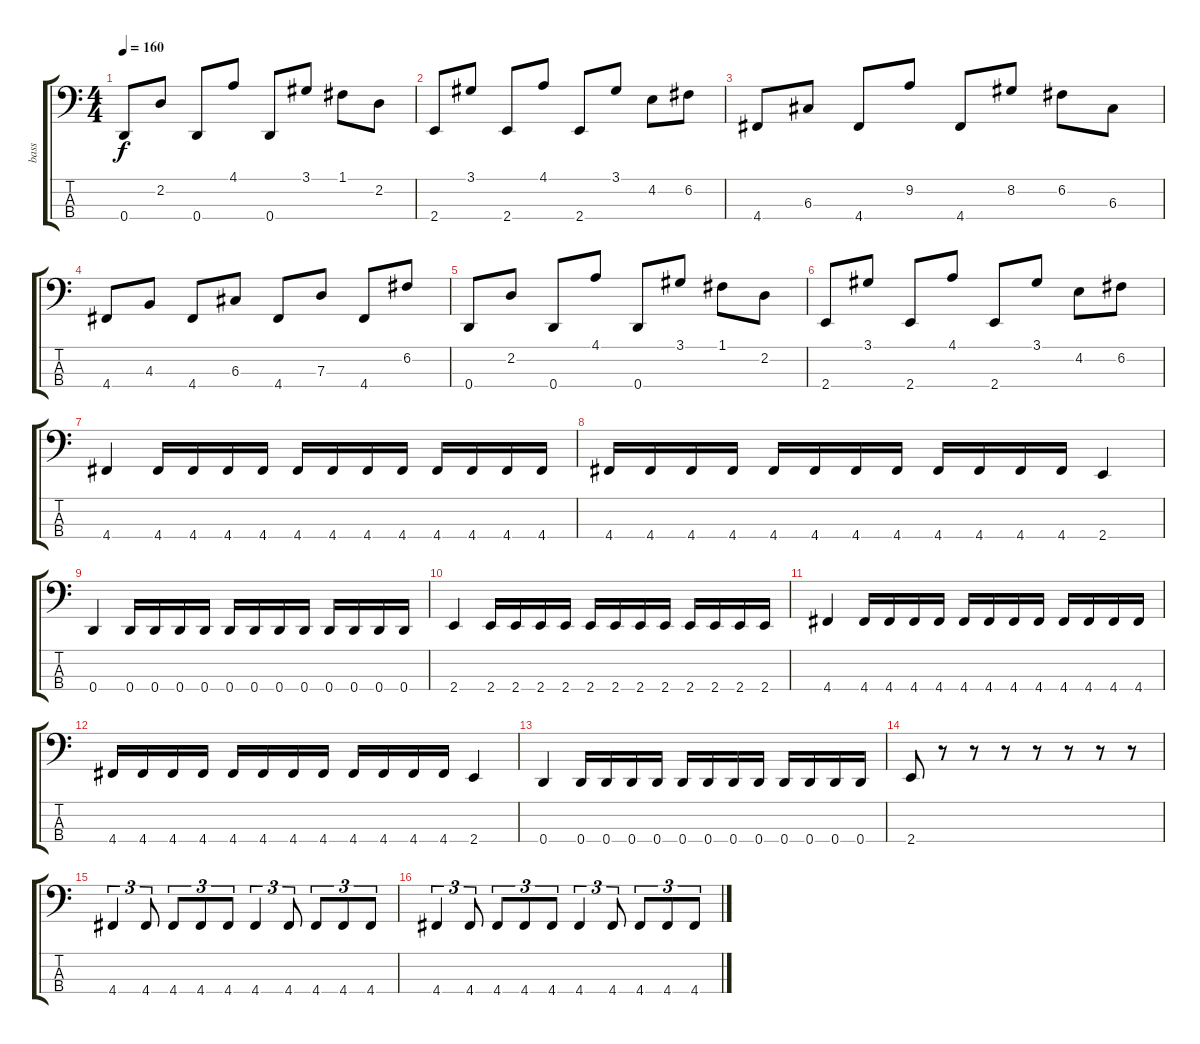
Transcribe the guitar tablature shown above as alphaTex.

\track ("bass" "bass") {instrument electricbassfinger}
\staff {score tabs}
\tuning (F2 C2 G1 D1) {hide}
\ts (4 4)
\tempo 160
\clef f4
\ks c
0.4.8{dy f} 2.2.8 0.4.8 4.1.8 0.4.8 3.1.8 1.1.8 2.2.8 |
2.4.8 3.1.8 2.4.8 4.1.8 2.4.8 3.1.8 4.2.8 6.2.8 |
4.4.8 6.3.8 4.4.8 9.2.8 4.4.8 8.2.8 6.2.8 6.3.8 |
4.4.8 4.3.8 4.4.8 6.3.8 4.4.8 7.3.8 4.4.8 6.2.8 |
0.4.8 2.2.8 0.4.8 4.1.8 0.4.8 3.1.8 1.1.8 2.2.8 |
2.4.8 3.1.8 2.4.8 4.1.8 2.4.8 3.1.8 4.2.8 6.2.8 |
4.4.4 4.4.16 4.4.16 4.4.16 4.4.16 4.4.16 4.4.16 4.4.16 4.4.16 4.4.16 4.4.16 4.4.16 4.4.16 |
4.4.16 4.4.16 4.4.16 4.4.16 4.4.16 4.4.16 4.4.16 4.4.16 4.4.16 4.4.16 4.4.16 4.4.16 2.4.4 |
0.4.4 0.4.16 0.4.16 0.4.16 0.4.16 0.4.16 0.4.16 0.4.16 0.4.16 0.4.16 0.4.16 0.4.16 0.4.16 |
2.4.4 2.4.16 2.4.16 2.4.16 2.4.16 2.4.16 2.4.16 2.4.16 2.4.16 2.4.16 2.4.16 2.4.16 2.4.16 |
4.4.4 4.4.16 4.4.16 4.4.16 4.4.16 4.4.16 4.4.16 4.4.16 4.4.16 4.4.16 4.4.16 4.4.16 4.4.16 |
4.4.16 4.4.16 4.4.16 4.4.16 4.4.16 4.4.16 4.4.16 4.4.16 4.4.16 4.4.16 4.4.16 4.4.16 2.4.4 |
0.4.4 0.4.16 0.4.16 0.4.16 0.4.16 0.4.16 0.4.16 0.4.16 0.4.16 0.4.16 0.4.16 0.4.16 0.4.16 |
2.4.8 r.8 r.8 r.8 r.8 r.8 r.8 r.8 |
4.4.4{tu (3 2)} 4.4.8{tu (3 2)} 4.4.8{tu (3 2)} 4.4.8{tu (3 2)} 4.4.8{tu (3 2)} 4.4.4{tu (3 2)} 4.4.8{tu (3 2)} 4.4.8{tu (3 2)} 4.4.8{tu (3 2)} 4.4.8{tu (3 2)} |
4.4.4{tu (3 2)} 4.4.8{tu (3 2)} 4.4.8{tu (3 2)} 4.4.8{tu (3 2)} 4.4.8{tu (3 2)} 4.4.4{tu (3 2)} 4.4.8{tu (3 2)} 4.4.8{tu (3 2)} 4.4.8{tu (3 2)} 4.4.8{tu (3 2)}
